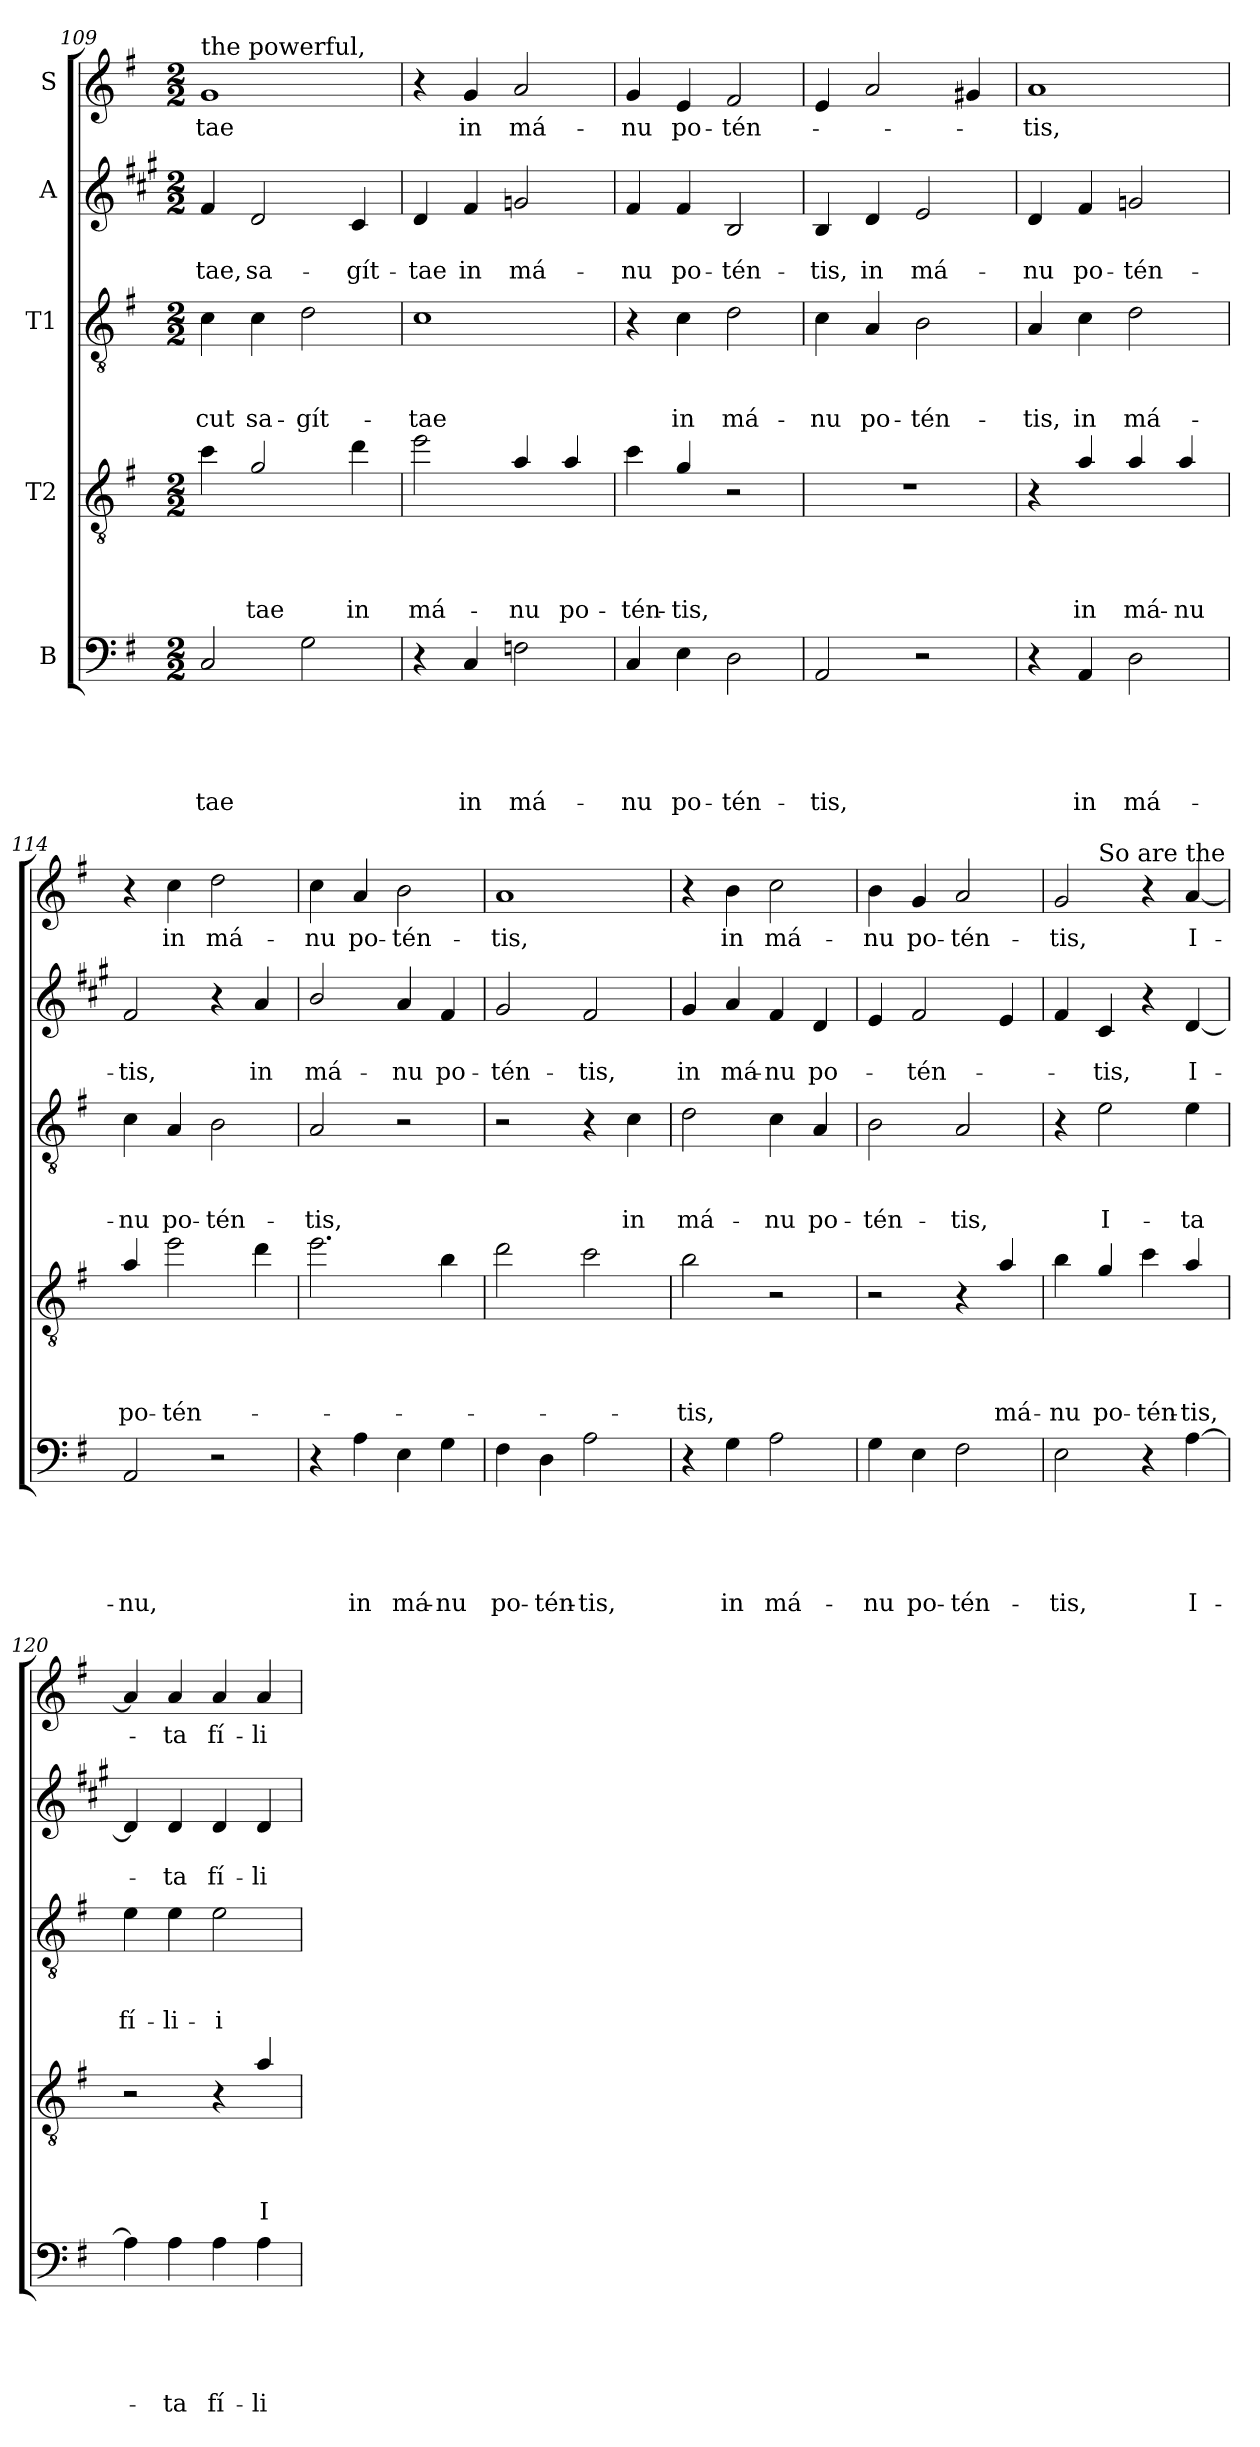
**kern	**text	**text	**text	**text	**text	**kern	**text	**text	**text	**text	**kern	**text	**text	**text	**kern	**text	**text	**kern	**text
*part5	*part5	*part5	*part5	*part5	*part5	*part4	*part4	*part4	*part4	*part4	*part3	*part3	*part3	*part3	*part2	*part2	*part2	*part1	*part1
*staff5	*staff5	*staff5	*staff5	*staff5	*staff5	*staff4	*staff4	*staff4	*staff4	*staff4	*staff3	*staff3	*staff3	*staff3	*staff2	*staff2	*staff2	*staff1	*staff1
*I"B	*	*	*	*	*	*I"T2	*	*	*	*	*I"T1	*	*	*	*I"A	*	*	*I"S	*
*clefF4	*	*	*	*	*	*clefGv2	*	*	*	*	*clefGv2	*	*	*	*clefG2	*	*	*clefG2	*
*	*	*	*	*	*	*ITrd8c14	*	*	*	*	*	*	*	*	*ITrd1c2	*	*	*	*
*k[f#]	*	*	*	*	*	*k[f#]	*	*	*	*	*k[f#]	*	*	*	*k[f#]	*	*	*k[f#]	*
*G:	*	*	*	*	*	*G:	*	*	*	*	*G:	*	*	*	*G:	*	*	*G:	*
*M2/2	*	*	*	*	*	*M2/2	*	*	*	*	*M2/2	*	*	*	*M2/2	*	*	*M2/2	*
=109	=109	=109	=109	=109	=109	=109	=109	=109	=109	=109	=109	=109	=109	=109	=109	=109	=109	=109	=109
!	!	!	!	!	!	!	!	!	!	!	!	!	!	!	!	!	!	!LO:TX:a:t=the powerful,	!
!	!	!	!	!	!LO:LY:b	!	!	!	!	!	!	!	!	!LO:LY:b	!	!	!LO:LY:b	!	!LO:LY:b
2C/	.	.	.	.	-tae	4c\	.	.	.	.	4c\	.	.	-cut	4e/	.	-tae,	1g	-tae
!	!	!	!	!	!	!	!	!	!	!LO:LY:b	!	!	!	!LO:LY:b	!	!	!LO:LY:b	!	!
.	.	.	.	.	.	2G/	.	.	.	-tae	4c\	.	.	sa-	2c/	.	sa-	.	.
!	!	!	!	!	!	!	!	!	!	!	!	!	!	!LO:LY:b	!	!	!	!	!
2G\	.	.	.	.	.	.	.	.	.	.	2d\	.	.	-gít-	.	.	.	.	.
!	!	!	!	!	!	!	!	!	!	!LO:LY:b	!	!	!	!	!	!	!LO:LY:b	!	!
.	.	.	.	.	.	4d\	.	.	.	in	.	.	.	.	4B/	.	-gít-	.	.
=110	=110	=110	=110	=110	=110	=110	=110	=110	=110	=110	=110	=110	=110	=110	=110	=110	=110	=110	=110
!	!	!	!	!	!	!	!	!	!	!LO:LY:b	!	!	!	!LO:LY:b	!	!	!LO:LY:b	!	!
4r	.	.	.	.	.	2e\	.	.	.	má-	1c	.	.	-tae	4c/	.	-tae	4r	.
!	!	!	!	!	!LO:LY:b	!	!	!	!	!	!	!	!	!	!	!	!LO:LY:b	!	!LO:LY:b
4C/	.	.	.	.	in	.	.	.	.	.	.	.	.	.	4e/	.	in	4g/	in
!	!	!	!	!	!LO:LY:b	!	!	!	!	!LO:LY:b	!	!	!	!	!	!	!LO:LY:b	!	!LO:LY:b
2F\	.	.	.	.	má-	4A/	.	.	.	-nu	.	.	.	.	2fn/	.	má-	2a/	má-
!	!	!	!	!	!	!	!	!	!	!LO:LY:b	!	!	!	!	!	!	!	!	!
.	.	.	.	.	.	4A/	.	.	.	po-	.	.	.	.	.	.	.	.	.
!!LO:PB:g=z
=111	=111	=111	=111	=111	=111	=111	=111	=111	=111	=111	=111	=111	=111	=111	=111	=111	=111	=111	=111
!	!	!	!	!	!LO:LY:b	!	!	!	!	!LO:LY:b	!	!	!	!	!	!	!LO:LY:b	!	!LO:LY:b
4C/	.	.	.	.	-nu	4c\	.	.	.	-tén-	4r	.	.	.	4e/	.	-nu	4g/	-nu
!	!	!	!	!	!LO:LY:b	!	!	!	!	!LO:LY:b	!	!	!	!LO:LY:b	!	!	!LO:LY:b	!	!LO:LY:b
4E\	.	.	.	.	po-	4G/	.	.	.	-tis,	4c\	.	.	in	4e/	.	po-	4e/	po-
!	!	!	!	!	!LO:LY:b	!	!	!	!	!	!	!	!	!LO:LY:b	!	!	!LO:LY:b	!	!LO:LY:b
2D\	.	.	.	.	-tén-	2r	.	.	.	.	2d\	.	.	má-	2A/	.	-tén-	2f#/	-tén-
=112	=112	=112	=112	=112	=112	=112	=112	=112	=112	=112	=112	=112	=112	=112	=112	=112	=112	=112	=112
!	!	!	!	!	!LO:LY:b	!	!	!	!	!	!	!	!	!LO:LY:b	!	!	!LO:LY:b	!	!
2AA/	.	.	.	.	-tis,	1r	.	.	.	.	4c\	.	.	-nu	4A/	.	-tis,	4e/	.
!	!	!	!	!	!	!	!	!	!	!	!	!	!	!LO:LY:b	!	!	!LO:LY:b	!	!
.	.	.	.	.	.	.	.	.	.	.	4A/	.	.	po-	4c/	.	in	2a/	.
!	!	!	!	!	!	!	!	!	!	!	!	!	!	!LO:LY:b	!	!	!LO:LY:b	!	!
2r	.	.	.	.	.	.	.	.	.	.	2B\	.	.	-tén-	2d/	.	má-	.	.
.	.	.	.	.	.	.	.	.	.	.	.	.	.	.	.	.	.	4g#/	.
=113	=113	=113	=113	=113	=113	=113	=113	=113	=113	=113	=113	=113	=113	=113	=113	=113	=113	=113	=113
!	!	!	!	!	!	!	!	!	!	!	!	!	!	!LO:LY:b	!	!	!LO:LY:b	!	!LO:LY:b
4r	.	.	.	.	.	4r	.	.	.	.	4A/	.	.	-tis,	4c/	.	-nu	1a	-tis,
!	!	!	!	!	!LO:LY:b	!	!	!	!	!LO:LY:b	!	!	!	!LO:LY:b	!	!	!LO:LY:b	!	!
4AA/	.	.	.	.	in	4A/	.	.	.	in	4c\	.	.	in	4e/	.	po-	.	.
!	!	!	!	!	!LO:LY:b	!	!	!	!	!LO:LY:b	!	!	!	!LO:LY:b	!	!	!LO:LY:b	!	!
2D\	.	.	.	.	má-	4A/	.	.	.	má-	2d\	.	.	má-	2fn/	.	-tén-	.	.
!	!	!	!	!	!	!	!	!	!	!LO:LY:b	!	!	!	!	!	!	!	!	!
.	.	.	.	.	.	4A/	.	.	.	-nu	.	.	.	.	.	.	.	.	.
=114	=114	=114	=114	=114	=114	=114	=114	=114	=114	=114	=114	=114	=114	=114	=114	=114	=114	=114	=114
!	!	!	!	!	!LO:LY:b	!	!	!	!	!LO:LY:b	!	!	!	!LO:LY:b	!	!	!LO:LY:b	!	!
2AA/	.	.	.	.	-nu,	4A/	.	.	.	po-	4c\	.	.	-nu	2e/	.	-tis,	4r	.
!	!	!	!	!	!	!	!	!	!	!LO:LY:b	!	!	!	!LO:LY:b	!	!	!	!	!LO:LY:b
.	.	.	.	.	.	2e\	.	.	.	-tén-	4A/	.	.	po-	.	.	.	4cc\	in
!	!	!	!	!	!	!	!	!	!	!	!	!	!	!LO:LY:b	!	!	!	!	!LO:LY:b
2r	.	.	.	.	.	.	.	.	.	.	2B\	.	.	-tén-	4r	.	.	2dd\	má-
!	!	!	!	!	!	!	!	!	!	!	!	!	!	!	!	!	!LO:LY:b	!	!
.	.	.	.	.	.	4d\	.	.	.	.	.	.	.	.	4g/	.	in	.	.
=115	=115	=115	=115	=115	=115	=115	=115	=115	=115	=115	=115	=115	=115	=115	=115	=115	=115	=115	=115
!	!	!	!	!	!	!	!	!	!	!	!	!	!	!LO:LY:b	!	!	!LO:LY:b	!	!LO:LY:b
4r	.	.	.	.	.	2.e\	.	.	.	.	2A/	.	.	-tis,	2a/	.	má-	4cc\	-nu
!	!	!	!	!	!LO:LY:b	!	!	!	!	!	!	!	!	!	!	!	!	!	!LO:LY:b
4A\	.	.	.	.	in	.	.	.	.	.	.	.	.	.	.	.	.	4a/	po-
!	!	!	!	!	!LO:LY:b	!	!	!	!	!	!	!	!	!	!	!	!LO:LY:b	!	!LO:LY:b
4E\	.	.	.	.	má-	.	.	.	.	.	2r	.	.	.	4g/	.	-nu	2b\	-tén-
!	!	!	!	!	!LO:LY:b	!	!	!	!	!	!	!	!	!	!	!	!LO:LY:b	!	!
4G\	.	.	.	.	-nu	4B\	.	.	.	.	.	.	.	.	4e/	.	po-	.	.
=116	=116	=116	=116	=116	=116	=116	=116	=116	=116	=116	=116	=116	=116	=116	=116	=116	=116	=116	=116
!	!	!	!	!	!LO:LY:b	!	!	!	!	!	!	!	!	!	!	!	!LO:LY:b	!	!LO:LY:b
4F#\	.	.	.	.	po-	2d\	.	.	.	.	2r	.	.	.	2f#/	.	-tén-	1a	-tis,
!	!	!	!	!	!LO:LY:b	!	!	!	!	!	!	!	!	!	!	!	!	!	!
4D\	.	.	.	.	-tén-	.	.	.	.	.	.	.	.	.	.	.	.	.	.
!	!	!	!	!	!LO:LY:b	!	!	!	!	!	!	!	!	!	!	!	!LO:LY:b	!	!
2A\	.	.	.	.	-tis,	2c\	.	.	.	.	4r	.	.	.	2e/	.	-tis,	.	.
!	!	!	!	!	!	!	!	!	!	!	!	!	!	!LO:LY:b	!	!	!	!	!
.	.	.	.	.	.	.	.	.	.	.	4c\	.	.	in	.	.	.	.	.
!!LO:LB:g=z
=117	=117	=117	=117	=117	=117	=117	=117	=117	=117	=117	=117	=117	=117	=117	=117	=117	=117	=117	=117
!	!	!	!	!	!	!	!	!	!	!LO:LY:b	!	!	!	!LO:LY:b	!	!	!LO:LY:b	!	!
4r	.	.	.	.	.	2B\	.	.	.	-tis,	2d\	.	.	má-	4f#/	.	in	4r	.
!	!	!	!	!	!LO:LY:b	!	!	!	!	!	!	!	!	!	!	!	!LO:LY:b	!	!LO:LY:b
4G\	.	.	.	.	in	.	.	.	.	.	.	.	.	.	4g/	.	má-	4b\	in
!	!	!	!	!	!LO:LY:b	!	!	!	!	!	!	!	!	!LO:LY:b	!	!	!LO:LY:b	!	!LO:LY:b
2A\	.	.	.	.	má-	2r	.	.	.	.	4c\	.	.	-nu	4e/	.	-nu	2cc\	má-
!	!	!	!	!	!	!	!	!	!	!	!	!	!	!LO:LY:b	!	!	!LO:LY:b	!	!
.	.	.	.	.	.	.	.	.	.	.	4A/	.	.	po-	4c/	.	po-	.	.
=118	=118	=118	=118	=118	=118	=118	=118	=118	=118	=118	=118	=118	=118	=118	=118	=118	=118	=118	=118
!	!	!	!	!	!LO:LY:b	!	!	!	!	!	!	!	!	!LO:LY:b	!	!	!	!	!LO:LY:b
4G\	.	.	.	.	-nu	2r	.	.	.	.	2B\	.	.	-tén-	4d/	.	.	4b\	-nu
!	!	!	!	!	!LO:LY:b	!	!	!	!	!	!	!	!	!	!	!	!LO:LY:b	!	!LO:LY:b
4E\	.	.	.	.	po-	.	.	.	.	.	.	.	.	.	2e/	.	-tén-	4g/	po-
!	!	!	!	!	!LO:LY:b	!	!	!	!	!	!	!	!	!LO:LY:b	!	!	!	!	!LO:LY:b
2F#\	.	.	.	.	-tén-	4r	.	.	.	.	2A/	.	.	-tis,	.	.	.	2a/	-tén-
!	!	!	!	!	!	!	!	!	!	!LO:LY:b	!	!	!	!	!	!	!	!	!
.	.	.	.	.	.	4A/	.	.	.	má-	.	.	.	.	4d/	.	.	.	.
=119	=119	=119	=119	=119	=119	=119	=119	=119	=119	=119	=119	=119	=119	=119	=119	=119	=119	=119	=119
!	!	!	!	!	!LO:LY:b	!	!	!	!	!LO:LY:b	!	!	!	!	!	!	!	!	!LO:LY:b
*	*	*	*	*	*	*	*	*	*	*	*	*	*	*	*	*	*	*^	*
2E\	.	.	.	.	-tis,	4B\	.	.	.	-nu	4r	.	.	.	4e/	.	.	2g/	4ryy	-tis,
!	!	!	!	!	!	!	!	!	!	!	!	!	!	!	!	!	!	!	!LO:TX:a:t=So are the	!
!	!	!	!	!	!	!	!	!	!	!LO:LY:b	!	!	!	!LO:LY:b	!	!	!LO:LY:b	!	!	!
.	.	.	.	.	.	4G/	.	.	.	po-	2e\	.	.	I-	4B/	.	-tis,	.	2.ryy	.
!	!	!	!	!	!	!	!	!	!	!LO:LY:b	!	!	!	!	!	!	!	!	!	!
4r	.	.	.	.	.	4c\	.	.	.	-tén-	.	.	.	.	4r	.	.	4r	.	.
!	!	!	!	!	!LO:LY:b	!	!	!	!	!LO:LY:b	!	!	!	!LO:LY:b	!	!	!LO:LY:b	!	!	!LO:LY:b
[4A\	.	.	.	.	I-	4A/	.	.	.	-tis,	4e\	.	.	-ta	[4c/	.	I-	[4a/	.	I-
=120	=120	=120	=120	=120	=120	=120	=120	=120	=120	=120	=120	=120	=120	=120	=120	=120	=120	=120	=120	=120
!	!	!	!	!	!	!	!	!	!	!	!	!	!	!	!	!	!	!LO:TX:a:t=sons of those	!	!
!	!	!	!	!	!	!	!	!	!	!	!	!	!	!LO:LY:b	!	!	!	!	!	!
*	*	*	*	*	*	*	*	*	*	*	*	*	*	*	*	*	*	*v	*v	*
4A\]	.	.	.	.	.	2r	.	.	.	.	4e\	.	.	fí-	4c/]	.	.	4a/]	.
!	!	!	!	!	!LO:LY:b	!	!	!	!	!	!	!	!	!LO:LY:b	!	!	!LO:LY:b	!	!LO:LY:b
4A\	.	.	.	.	-ta	.	.	.	.	.	4e\	.	.	-li-	4c/	.	-ta	4a/	-ta
!	!	!	!	!	!LO:LY:b	!	!	!	!	!	!	!	!	!LO:LY:b	!	!	!LO:LY:b	!	!LO:LY:b
4A\	.	.	.	.	fí-	4r	.	.	.	.	2e\	.	.	-i	4c/	.	fí-	4a/	fí-
!	!	!	!	!	!LO:LY:b	!	!	!	!	!LO:LY:b	!	!	!	!	!	!	!LO:LY:b	!	!LO:LY:b
4A\	.	.	.	.	-li-	4A/	.	.	.	I-	.	.	.	.	4c/	.	-li-	4a/	-li-
=	=	=	=	=	=	=	=	=	=	=	=	=	=	=	=	=	=	=	=
*-	*-	*-	*-	*-	*-	*-	*-	*-	*-	*-	*-	*-	*-	*-	*-	*-	*-	*-	*-
